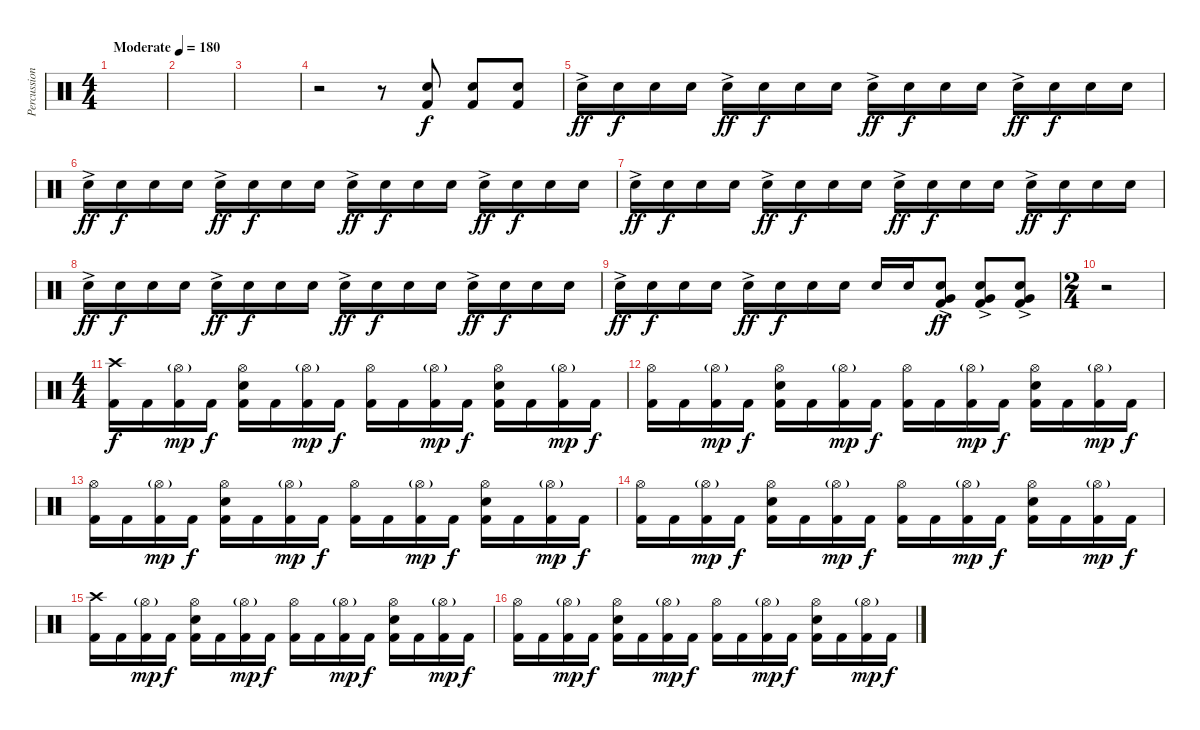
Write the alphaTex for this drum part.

\track ("Percussioni" "Percussion") {instrument percussion}
\staff {score}
\articulation defaults
\ts (4 4)
\tempo (180 "Moderate")
\clef neutral
\ks c
|
|
|
r.2 r.8 ("Electric Snare (hit)" "Kick (hit) 2").8 ("Electric Snare (hit)" "Kick (hit) 2").8 ("Electric Snare (hit)" "Kick (hit) 2").8 |
"Electric Snare (hit)"{ac}.16{dy ff volume 2} "Electric Snare (hit)".16{dy f} "Electric Snare (hit)".16 "Electric Snare (hit)".16 "Electric Snare (hit)"{ac}.16{dy ff} "Electric Snare (hit)".16{dy f} "Electric Snare (hit)".16 "Electric Snare (hit)".16 "Electric Snare (hit)"{ac}.16{dy ff volume 4} "Electric Snare (hit)".16{dy f} "Electric Snare (hit)".16 "Electric Snare (hit)".16 "Electric Snare (hit)"{ac}.16{dy ff} "Electric Snare (hit)".16{dy f} "Electric Snare (hit)".16 "Electric Snare (hit)".16 |
"Electric Snare (hit)"{ac}.16{dy ff volume 6} "Electric Snare (hit)".16{dy f} "Electric Snare (hit)".16 "Electric Snare (hit)".16 "Electric Snare (hit)"{ac}.16{dy ff} "Electric Snare (hit)".16{dy f} "Electric Snare (hit)".16 "Electric Snare (hit)".16 "Electric Snare (hit)"{ac}.16{dy ff volume 8} "Electric Snare (hit)".16{dy f} "Electric Snare (hit)".16 "Electric Snare (hit)".16 "Electric Snare (hit)"{ac}.16{dy ff} "Electric Snare (hit)".16{dy f} "Electric Snare (hit)".16 "Electric Snare (hit)".16 |
"Electric Snare (hit)"{ac}.16{dy ff volume 10} "Electric Snare (hit)".16{dy f} "Electric Snare (hit)".16 "Electric Snare (hit)".16 "Electric Snare (hit)"{ac}.16{dy ff} "Electric Snare (hit)".16{dy f} "Electric Snare (hit)".16 "Electric Snare (hit)".16 "Electric Snare (hit)"{ac}.16{dy ff volume 12} "Electric Snare (hit)".16{dy f} "Electric Snare (hit)".16 "Electric Snare (hit)".16 "Electric Snare (hit)"{ac}.16{dy ff} "Electric Snare (hit)".16{dy f} "Electric Snare (hit)".16 "Electric Snare (hit)".16 |
"Electric Snare (hit)"{ac}.16{dy ff volume 10} "Electric Snare (hit)".16{dy f} "Electric Snare (hit)".16 "Electric Snare (hit)".16 "Electric Snare (hit)"{ac}.16{dy ff} "Electric Snare (hit)".16{dy f} "Electric Snare (hit)".16 "Electric Snare (hit)".16 "Electric Snare (hit)"{ac}.16{dy ff volume 12} "Electric Snare (hit)".16{dy f} "Electric Snare (hit)".16 "Electric Snare (hit)".16 "Electric Snare (hit)"{ac}.16{dy ff} "Electric Snare (hit)".16{dy f} "Electric Snare (hit)".16 "Electric Snare (hit)".16 |
"Electric Snare (hit)"{ac}.16{dy ff volume 13} "Electric Snare (hit)".16{dy f} "Electric Snare (hit)".16 "Electric Snare (hit)".16 "Electric Snare (hit)"{ac}.16{dy ff} "Electric Snare (hit)".16{dy f} "Electric Snare (hit)".16 "Electric Snare (hit)".16 "Electric Snare (hit)".16 "Electric Snare (hit)".16 ("Very Low Tom (hit)"{ac} "Kick (hit) 2" "Electric Snare (hit)"{ac}).8{dy ff} ("Very Low Tom (hit)"{ac} "Kick (hit) 2" "Electric Snare (hit)"{ac}).8 ("Very Low Tom (hit)"{ac} "Kick (hit) 2" "Electric Snare (hit)"{ac}).8 |
\ts (2 4)
r.2 |
\ts (4 4)
("Crash high (hit)" "Kick (hit) 2").16{dy f} "Kick (hit) 2".16 ("Hi-Hat (open)"{g} "Kick (hit) 2").16{dy mp} "Kick (hit) 2".16{dy f} ("Hi-Hat (open)" "Electric Snare (hit)" "Kick (hit) 2").16 "Kick (hit) 2".16 ("Hi-Hat (open)"{g} "Kick (hit) 2").16{dy mp} "Kick (hit) 2".16{dy f} ("Hi-Hat (open)" "Kick (hit) 2").16 "Kick (hit) 2".16 ("Hi-Hat (open)"{g} "Kick (hit) 2").16{dy mp} "Kick (hit) 2".16{dy f} ("Hi-Hat (open)" "Electric Snare (hit)" "Kick (hit) 2").16 "Kick (hit) 2".16 ("Hi-Hat (open)"{g} "Kick (hit) 2").16{dy mp} "Kick (hit) 2".16{dy f} |
("Hi-Hat (open)" "Kick (hit) 2").16 "Kick (hit) 2".16 ("Hi-Hat (open)"{g} "Kick (hit) 2").16{dy mp} "Kick (hit) 2".16{dy f} ("Hi-Hat (open)" "Electric Snare (hit)" "Kick (hit) 2").16 "Kick (hit) 2".16 ("Hi-Hat (open)"{g} "Kick (hit) 2").16{dy mp} "Kick (hit) 2".16{dy f} ("Hi-Hat (open)" "Kick (hit) 2").16 "Kick (hit) 2".16 ("Hi-Hat (open)"{g} "Kick (hit) 2").16{dy mp} "Kick (hit) 2".16{dy f} ("Hi-Hat (open)" "Electric Snare (hit)" "Kick (hit) 2").16 "Kick (hit) 2".16 ("Hi-Hat (open)"{g} "Kick (hit) 2").16{dy mp} "Kick (hit) 2".16{dy f} |
("Hi-Hat (open)" "Kick (hit) 2").16 "Kick (hit) 2".16 ("Hi-Hat (open)"{g} "Kick (hit) 2").16{dy mp} "Kick (hit) 2".16{dy f} ("Hi-Hat (open)" "Electric Snare (hit)" "Kick (hit) 2").16 "Kick (hit) 2".16 ("Hi-Hat (open)"{g} "Kick (hit) 2").16{dy mp} "Kick (hit) 2".16{dy f} ("Hi-Hat (open)" "Kick (hit) 2").16 "Kick (hit) 2".16 ("Hi-Hat (open)"{g} "Kick (hit) 2").16{dy mp} "Kick (hit) 2".16{dy f} ("Hi-Hat (open)" "Electric Snare (hit)" "Kick (hit) 2").16 "Kick (hit) 2".16 ("Hi-Hat (open)"{g} "Kick (hit) 2").16{dy mp} "Kick (hit) 2".16{dy f} |
("Hi-Hat (open)" "Kick (hit) 2").16 "Kick (hit) 2".16 ("Hi-Hat (open)"{g} "Kick (hit) 2").16{dy mp} "Kick (hit) 2".16{dy f} ("Hi-Hat (open)" "Electric Snare (hit)" "Kick (hit) 2").16 "Kick (hit) 2".16 ("Hi-Hat (open)"{g} "Kick (hit) 2").16{dy mp} "Kick (hit) 2".16{dy f} ("Hi-Hat (open)" "Kick (hit) 2").16 "Kick (hit) 2".16 ("Hi-Hat (open)"{g} "Kick (hit) 2").16{dy mp} "Kick (hit) 2".16{dy f} ("Hi-Hat (open)" "Electric Snare (hit)" "Kick (hit) 2").16 "Kick (hit) 2".16 ("Hi-Hat (open)"{g} "Kick (hit) 2").16{dy mp} "Kick (hit) 2".16{dy f} |
("Crash high (hit)" "Kick (hit) 2").16 "Kick (hit) 2".16 ("Hi-Hat (open)"{g} "Kick (hit) 2").16{dy mp} "Kick (hit) 2".16{dy f} ("Hi-Hat (open)" "Electric Snare (hit)" "Kick (hit) 2").16 "Kick (hit) 2".16 ("Hi-Hat (open)"{g} "Kick (hit) 2").16{dy mp} "Kick (hit) 2".16{dy f} ("Hi-Hat (open)" "Kick (hit) 2").16 "Kick (hit) 2".16 ("Hi-Hat (open)"{g} "Kick (hit) 2").16{dy mp} "Kick (hit) 2".16{dy f} ("Hi-Hat (open)" "Electric Snare (hit)" "Kick (hit) 2").16 "Kick (hit) 2".16 ("Hi-Hat (open)"{g} "Kick (hit) 2").16{dy mp} "Kick (hit) 2".16{dy f} |
("Hi-Hat (open)" "Kick (hit) 2").16 "Kick (hit) 2".16 ("Hi-Hat (open)"{g} "Kick (hit) 2").16{dy mp} "Kick (hit) 2".16{dy f} ("Hi-Hat (open)" "Electric Snare (hit)" "Kick (hit) 2").16 "Kick (hit) 2".16 ("Hi-Hat (open)"{g} "Kick (hit) 2").16{dy mp} "Kick (hit) 2".16{dy f} ("Hi-Hat (open)" "Kick (hit) 2").16 "Kick (hit) 2".16 ("Hi-Hat (open)"{g} "Kick (hit) 2").16{dy mp} "Kick (hit) 2".16{dy f} ("Hi-Hat (open)" "Electric Snare (hit)" "Kick (hit) 2").16 "Kick (hit) 2".16 ("Hi-Hat (open)"{g} "Kick (hit) 2").16{dy mp} "Kick (hit) 2".16{dy f}
